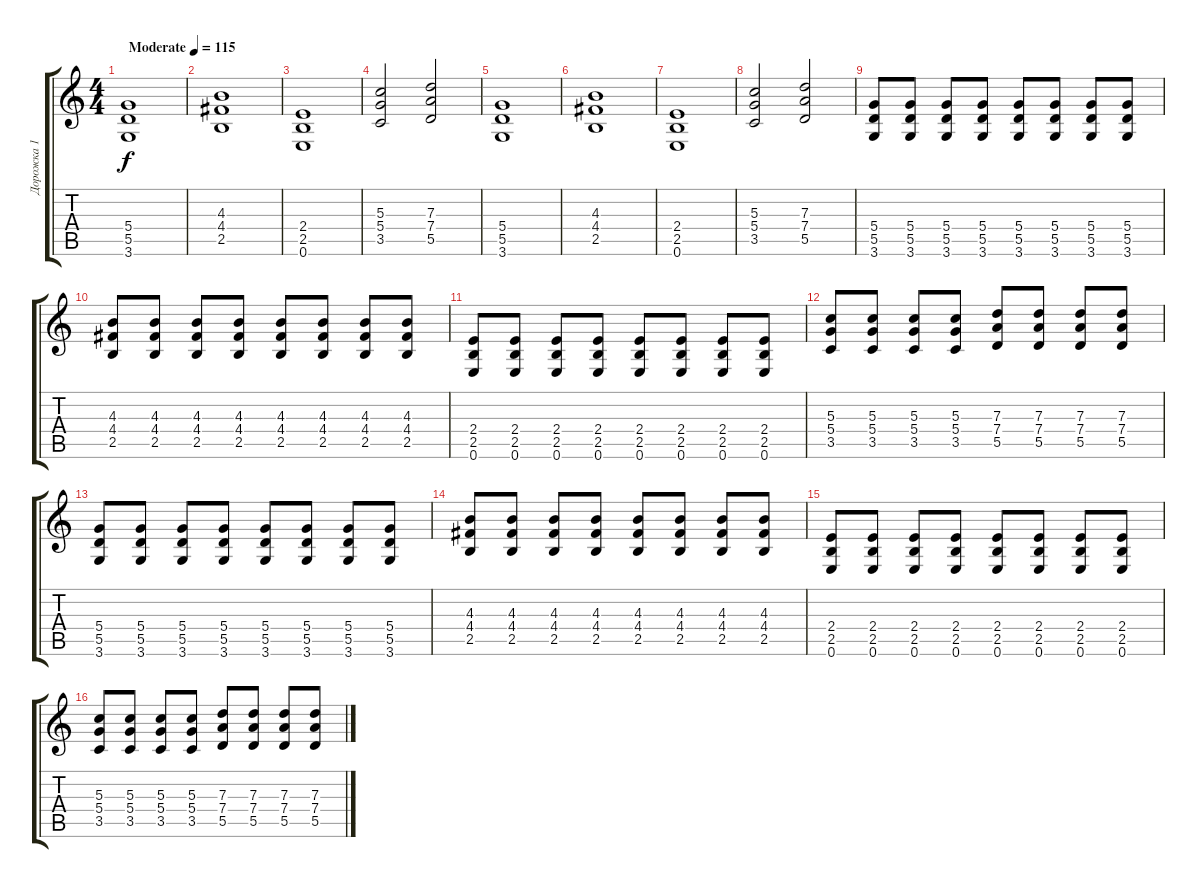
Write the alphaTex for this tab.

\track ("Дорожка 1" "Дорожка 1") {instrument distortionguitar}
\staff {score tabs}
\tuning (E4 B3 G3 D3 A2 E2) {hide}
\ts (4 4)
\tempo (115 "Moderate")
\clef g2
\ks c
(5.4 5.5 3.6).1{dy f instrument distortionguitar} |
(4.3 4.4 2.5).1 |
(2.4 2.5 0.6).1 |
(5.3 5.4 3.5).2 (7.3 7.4 5.5).2 |
(5.4 5.5 3.6).1 |
(4.3 4.4 2.5).1 |
(2.4 2.5 0.6).1 |
(5.3 5.4 3.5).2 (7.3 7.4 5.5).2 |
(5.4 5.5 3.6).8 (5.4 5.5 3.6).8 (5.4 5.5 3.6).8 (5.4 5.5 3.6).8 (5.4 5.5 3.6).8 (5.4 5.5 3.6).8 (5.4 5.5 3.6).8 (5.4 5.5 3.6).8 |
(4.3 4.4 2.5).8 (4.3 4.4 2.5).8 (4.3 4.4 2.5).8 (4.3 4.4 2.5).8 (4.3 4.4 2.5).8 (4.3 4.4 2.5).8 (4.3 4.4 2.5).8 (4.3 4.4 2.5).8 |
(2.4 2.5 0.6).8 (2.4 2.5 0.6).8 (2.4 2.5 0.6).8 (2.4 2.5 0.6).8 (2.4 2.5 0.6).8 (2.4 2.5 0.6).8 (2.4 2.5 0.6).8 (2.4 2.5 0.6).8 |
(5.3 5.4 3.5).8 (5.3 5.4 3.5).8 (5.3 5.4 3.5).8 (5.3 5.4 3.5).8 (7.3 7.4 5.5).8 (7.3 7.4 5.5).8 (7.3 7.4 5.5).8 (7.3 7.4 5.5).8 |
(5.4 5.5 3.6).8 (5.4 5.5 3.6).8 (5.4 5.5 3.6).8 (5.4 5.5 3.6).8 (5.4 5.5 3.6).8 (5.4 5.5 3.6).8 (5.4 5.5 3.6).8 (5.4 5.5 3.6).8 |
(4.3 4.4 2.5).8 (4.3 4.4 2.5).8 (4.3 4.4 2.5).8 (4.3 4.4 2.5).8 (4.3 4.4 2.5).8 (4.3 4.4 2.5).8 (4.3 4.4 2.5).8 (4.3 4.4 2.5).8 |
(2.4 2.5 0.6).8 (2.4 2.5 0.6).8 (2.4 2.5 0.6).8 (2.4 2.5 0.6).8 (2.4 2.5 0.6).8 (2.4 2.5 0.6).8 (2.4 2.5 0.6).8 (2.4 2.5 0.6).8 |
(5.3 5.4 3.5).8 (5.3 5.4 3.5).8 (5.3 5.4 3.5).8 (5.3 5.4 3.5).8 (7.3 7.4 5.5).8 (7.3 7.4 5.5).8 (7.3 7.4 5.5).8 (7.3 7.4 5.5).8
